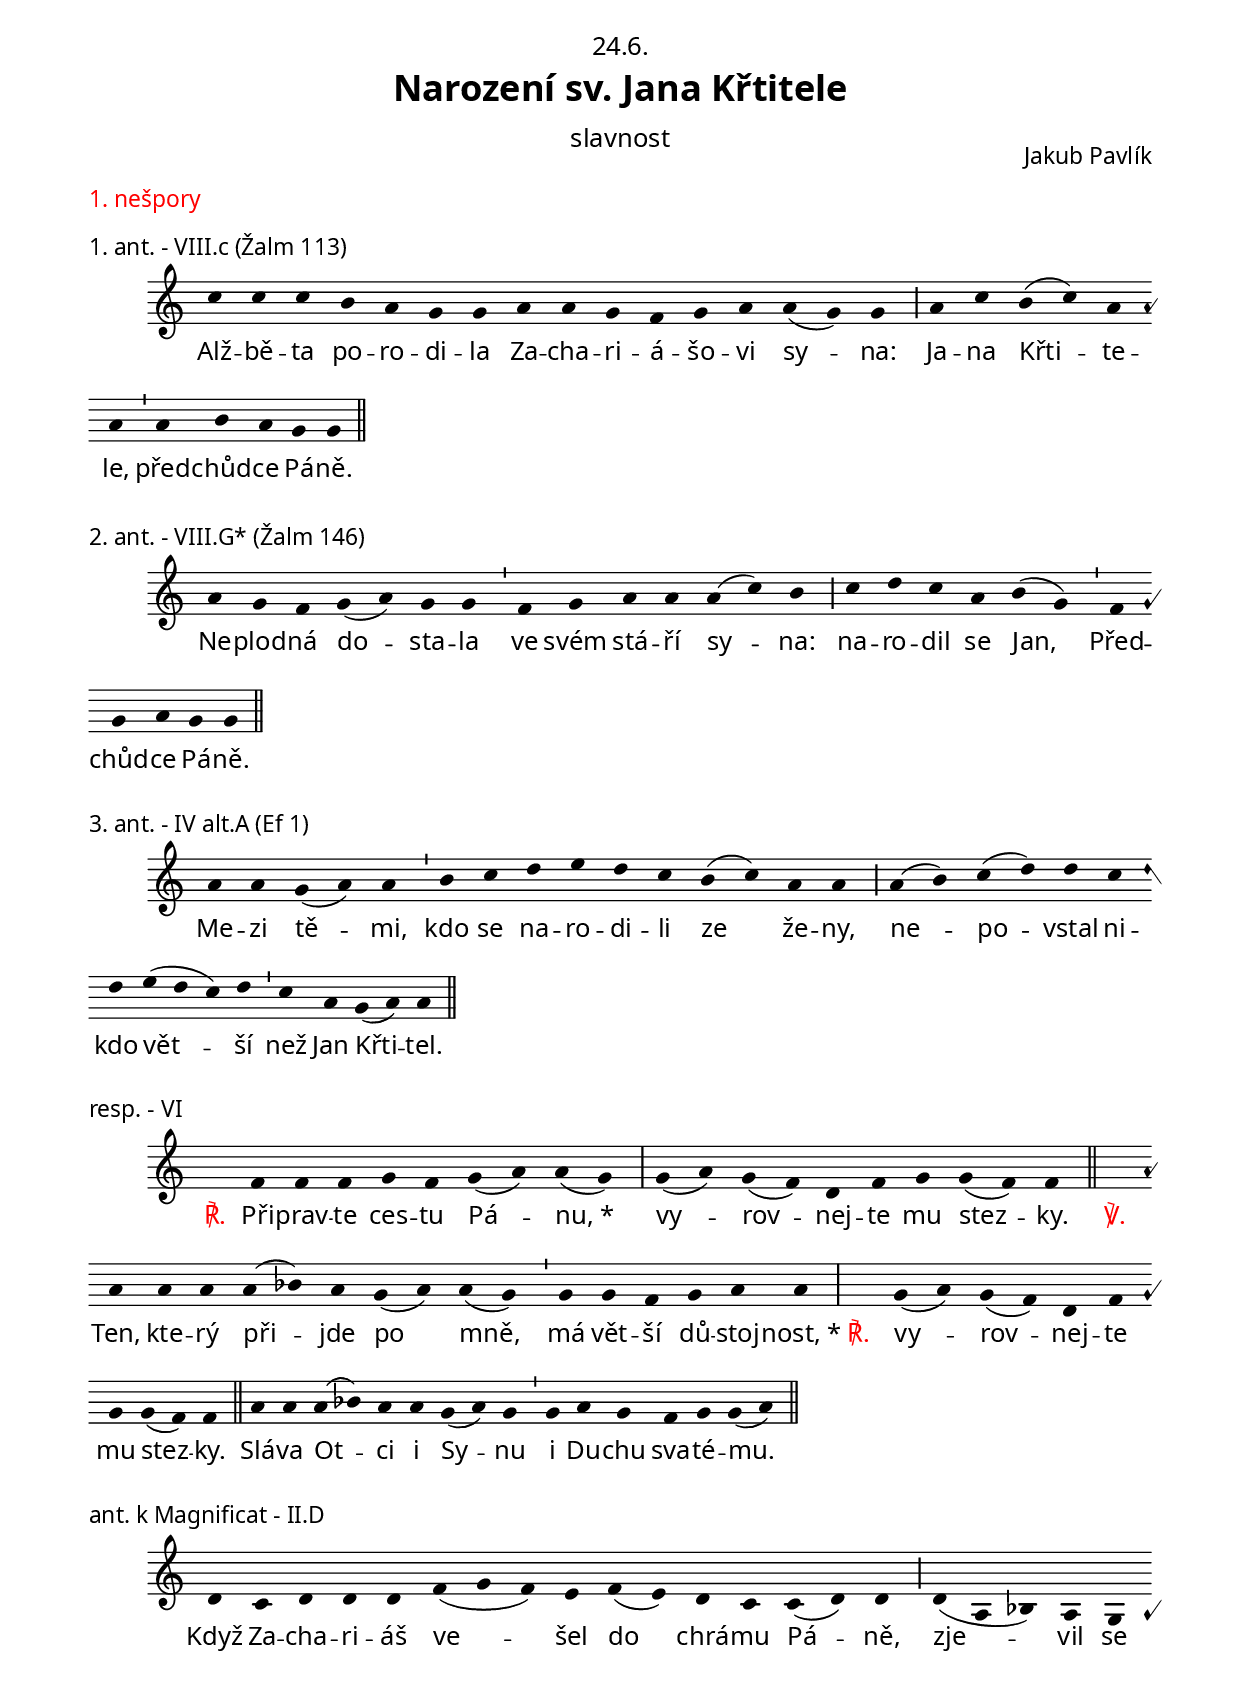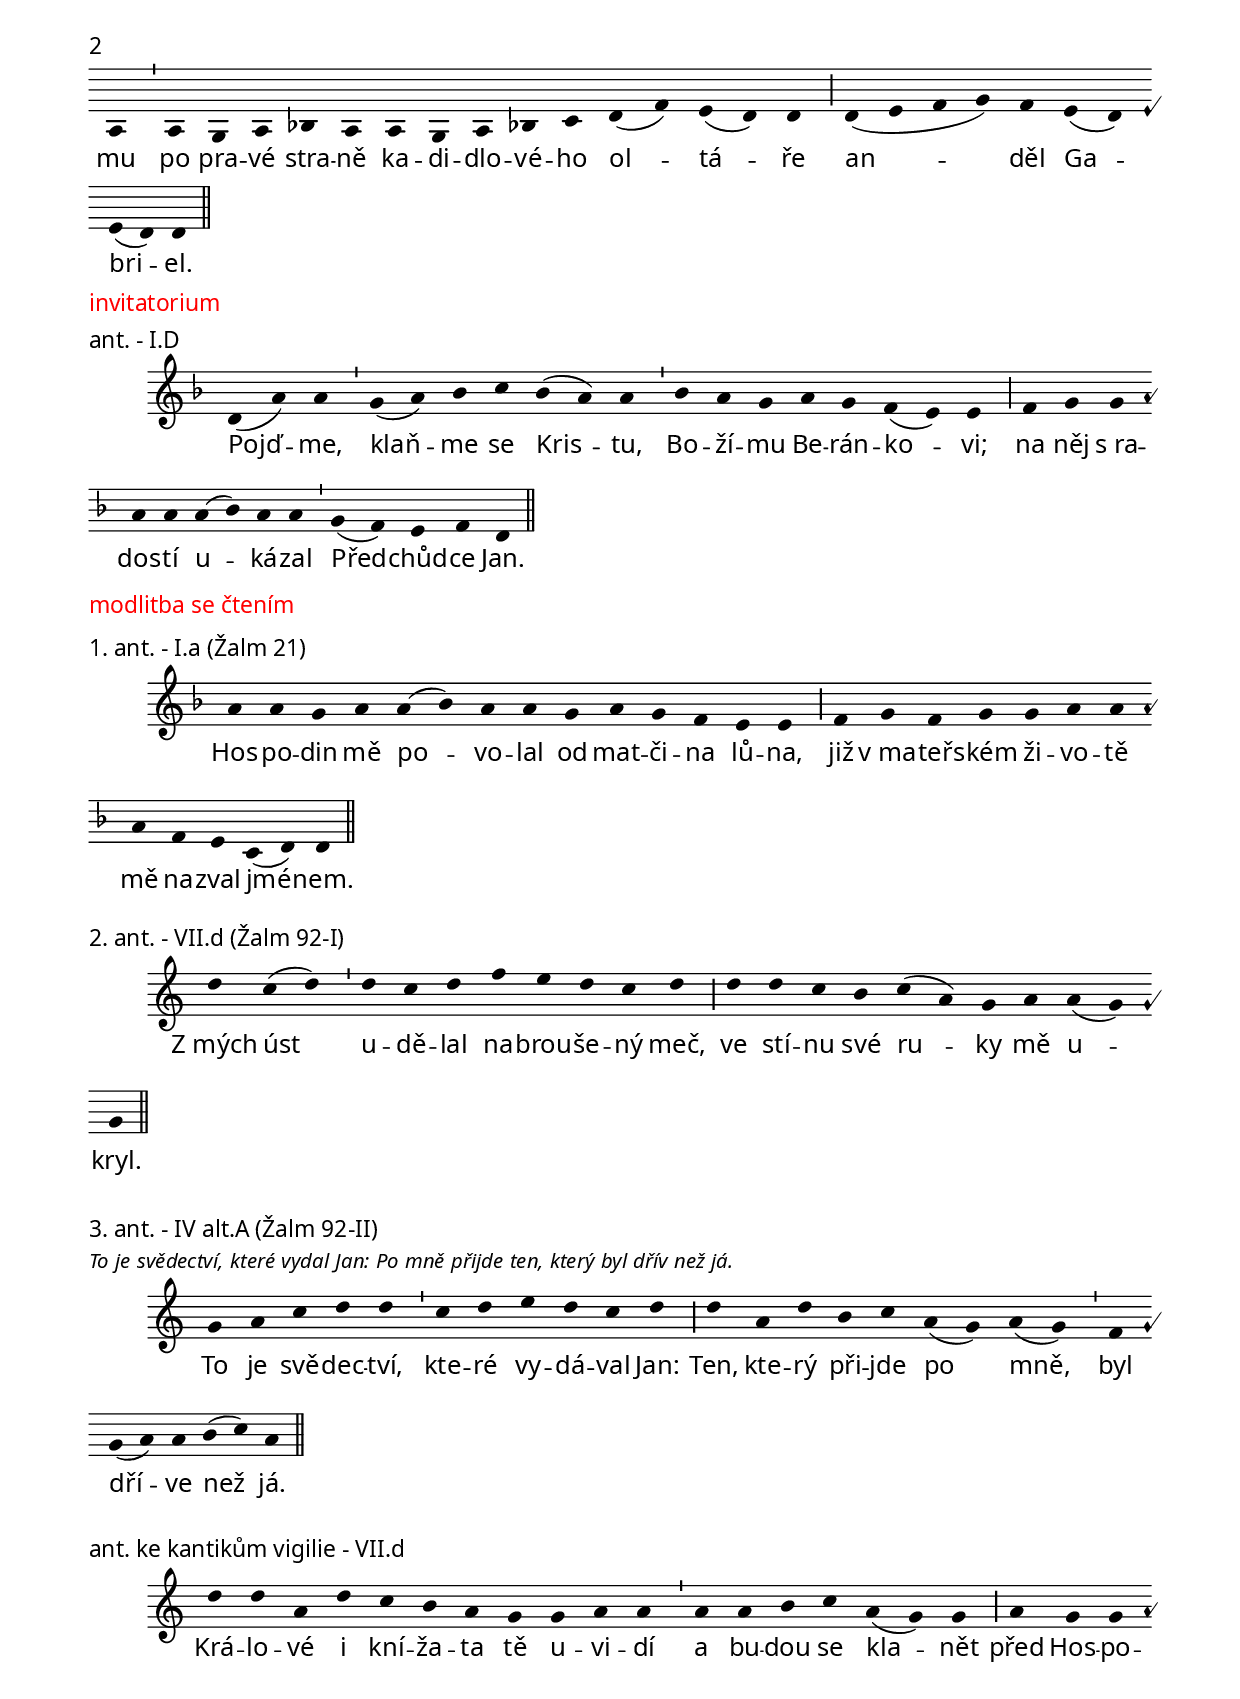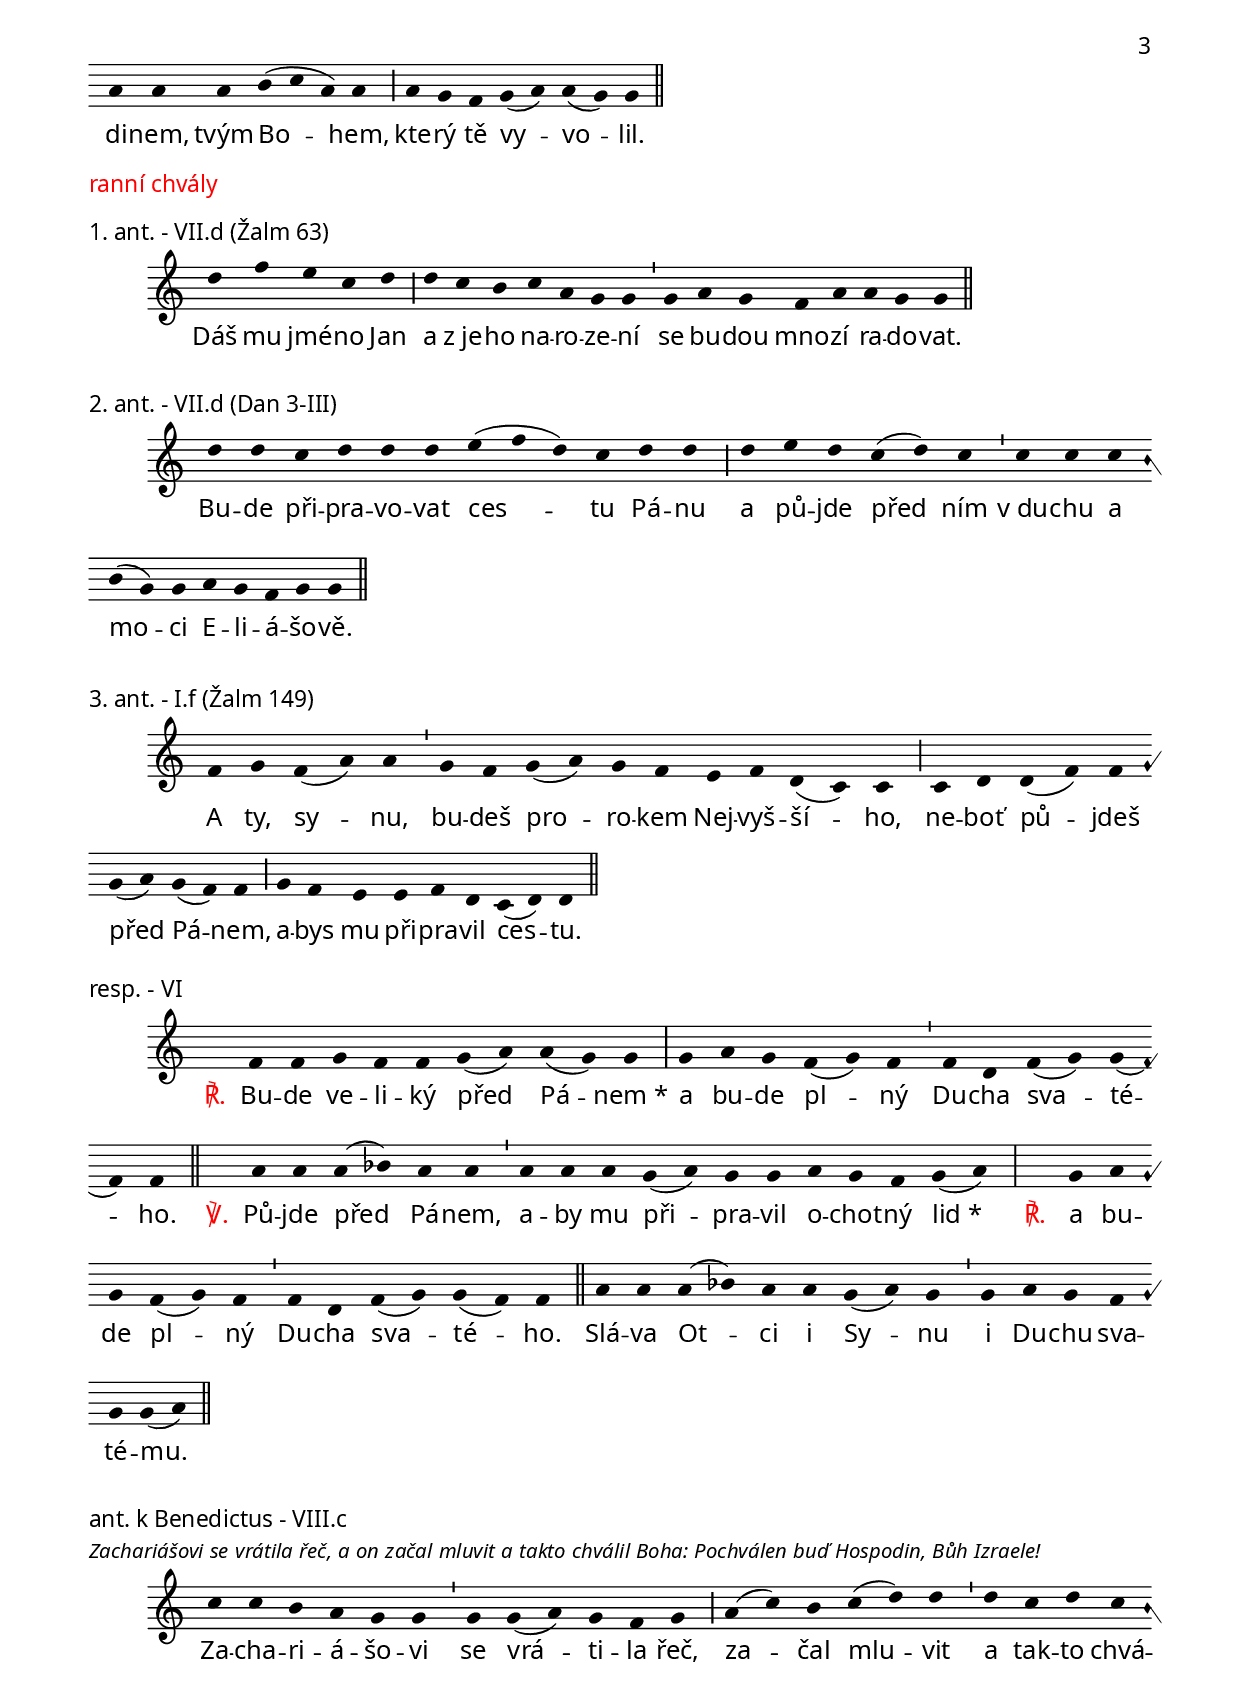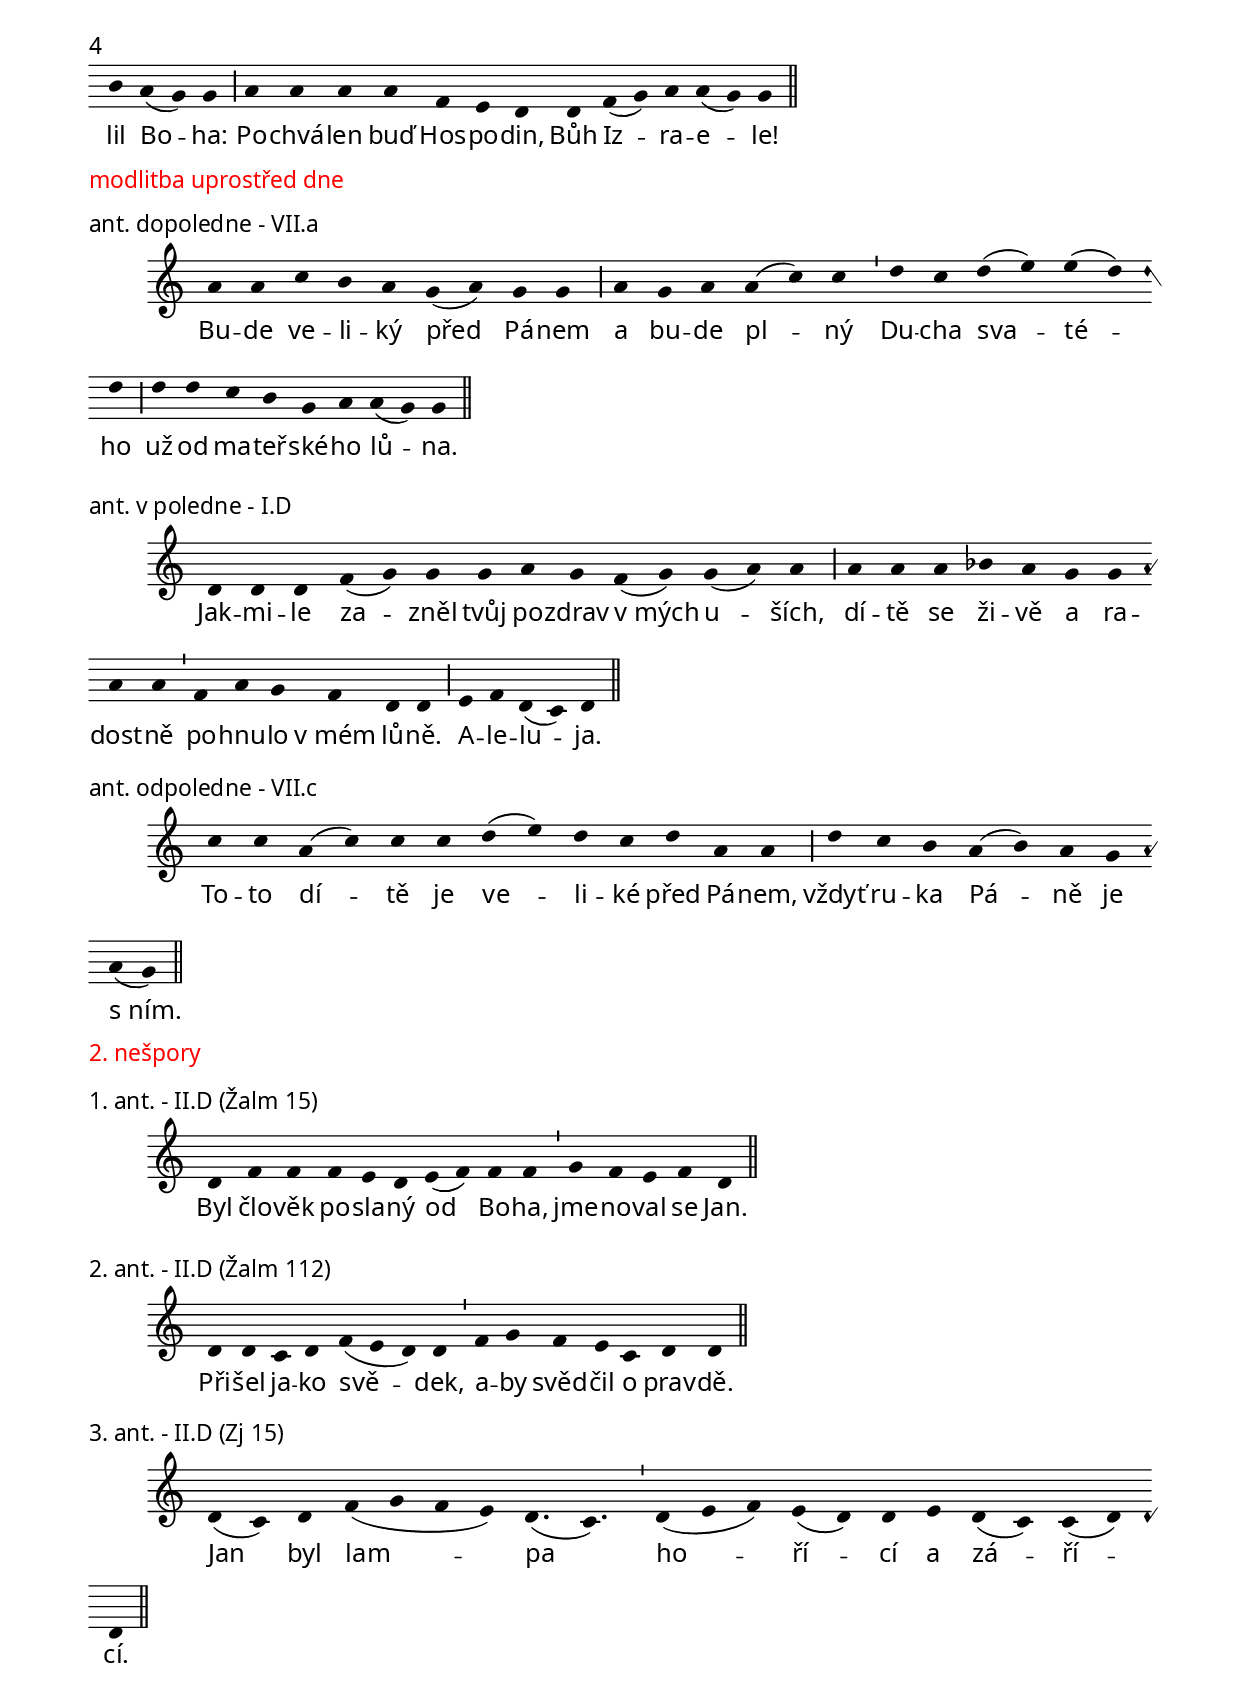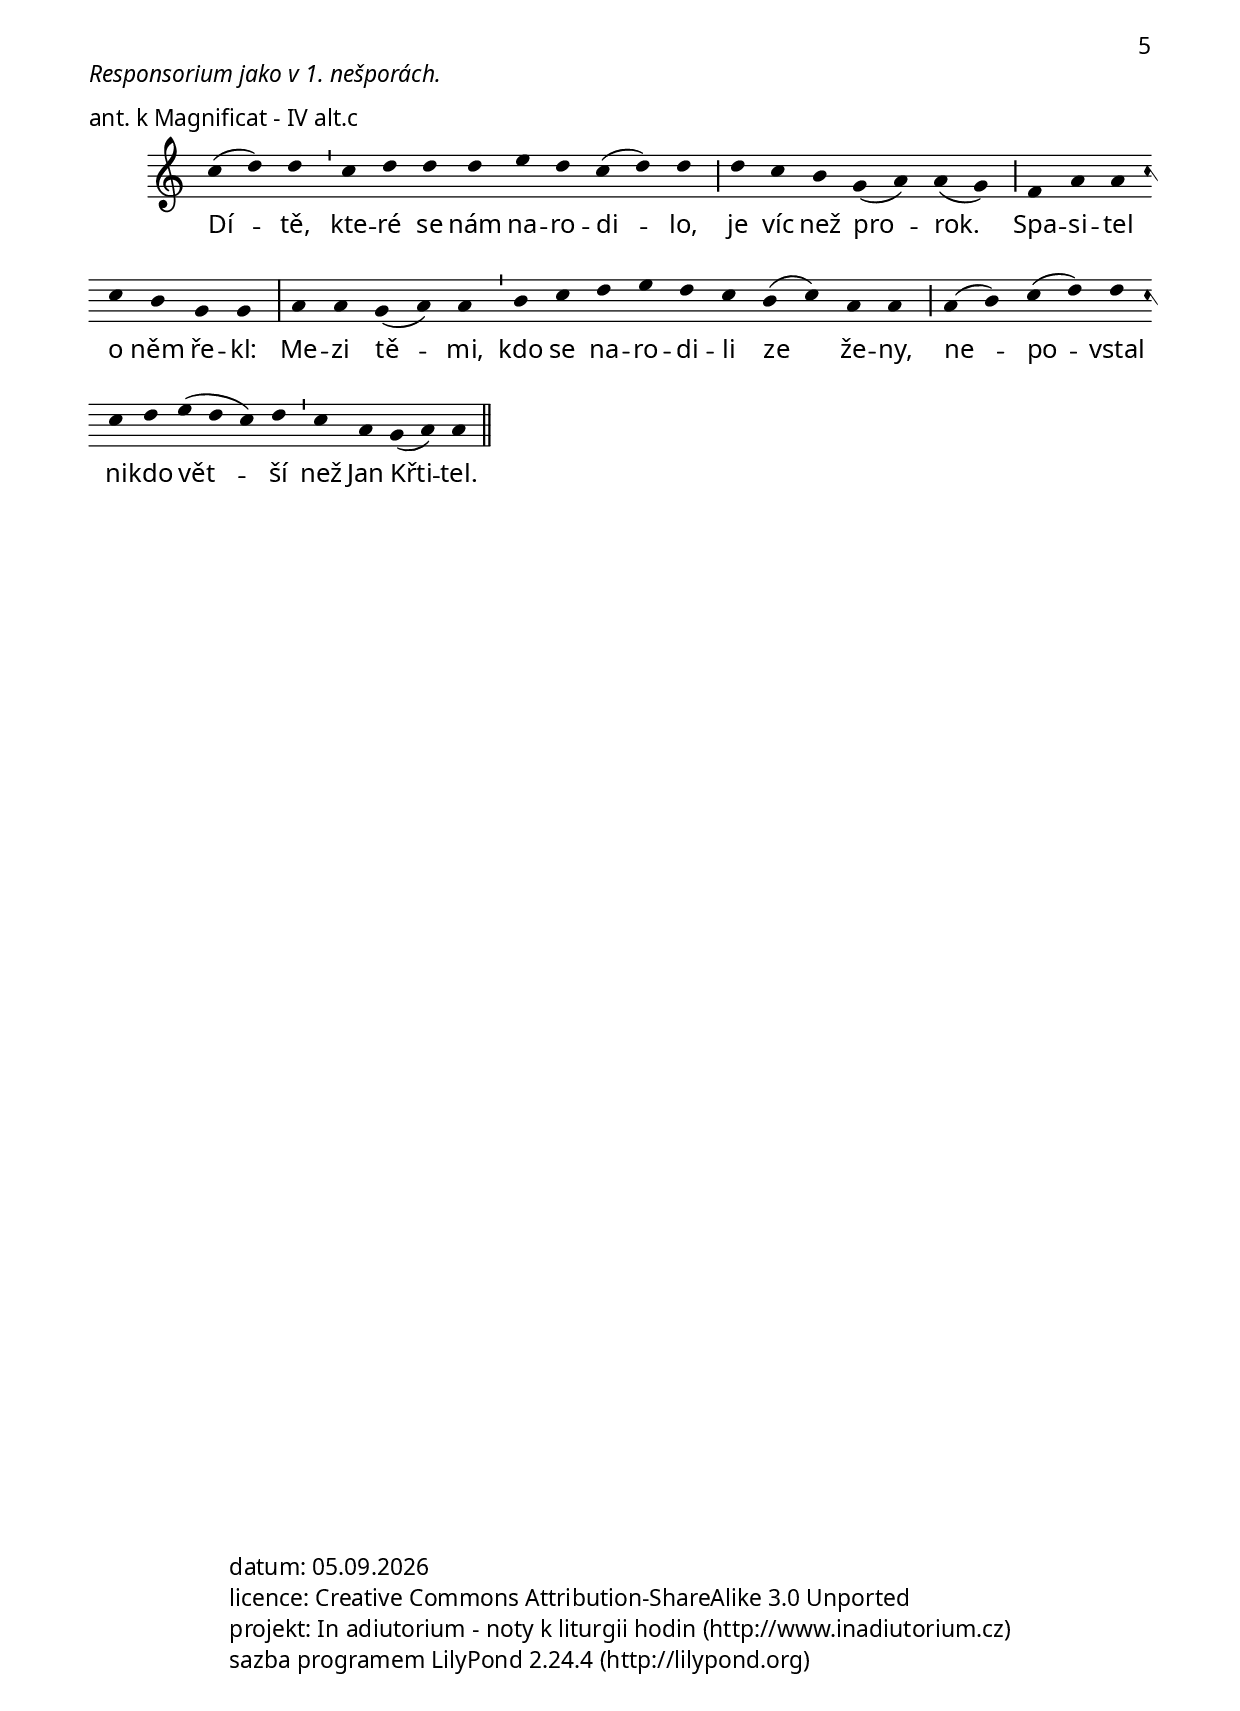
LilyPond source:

\version "2.15.37"

\include "../spolecne.ly"
\include "../dilyresponsorii.ly"

\header {
  title = \markup\titleSvatek
            "Narození sv. Jana Křtitele"
            slavnost
            24.6.
  composer = "Jakub Pavlík"
}



\markup {\nadpisHodinka {"1. nešpory"}}

\score {
  \relative c'' {
    \choralniRezim
    c4 c c b a g g a a g f g a a( g) g \barMaior
    a c b( c) a a \barMin
    a b a g g \barFinalis
  }
  \addlyrics {
    Alž -- bě -- ta po -- ro -- di -- la
    Za -- cha -- ri -- á -- šo -- vi sy -- na:
    Ja -- na Křti -- te -- le,
    před -- chůd -- ce Pá -- ně.
  }
  \header {
    quid = "1. ant."
    modus = "VIII"
    differentia = "c"
    psalmus = "Žalm 113"
    id = "1ne-a1"
    piece = \markup {\sestavTitulek}
  }
}

\score {
  \relative c'' {
    \choralniRezim
    a4 g f g( a) g g \barMin
    f g a a a( c) b \barMaior
    c d c a b( g) \barMin
    f g a g g \barFinalis
  }
  \addlyrics {
    Ne -- plod -- ná do -- sta -- la
    ve svém stá -- ří sy -- na:
    na -- ro -- dil se Jan,
    Před -- chůd -- ce Pá -- ně.
  }
  \header {
    quid = "2. ant."
    modus = "VIII"
    differentia = "G*"
    psalmus = "Žalm 146"
    id = "1ne-a2"
    piece = \markup {\sestavTitulek}
  }
}

\score {
  \relative c'' {
    \choralniRezim
    a4 a g( a) a \barMin
    b c d e d c b( c) a a \barMaior
    a( b) c( d) d c d e( d c) d \barMin
    c a g( a) a \barFinalis
  }
  \addlyrics {
    Me -- zi tě -- mi,
    kdo se na -- ro -- di -- li ze že -- ny,
    ne -- po -- vstal ni -- kdo vět -- ší
    než Jan Křti -- tel.
  }
  \header {
    quid = "3. ant."
    modus = "IV alt"
    differentia = "A"
    psalmus = "Ef 1"
    id = "1ne-a3"
    piece = \markup {\sestavTitulek}
  }
}

\score {
  \relative c' {
    \choralniRezim

    % R
    \neviditelna f
    f4 f f g f g( a) a( g) \barMax
    g( a) g( f) d f g g( f) f \barFinalis
    % V
    \neviditelna a
    a4 a a a( bes) a g( a) a( g) \barMin g g f g a a \barMax
    % R
    \neviditelna a
    g( a) g( f) d f g g( f) f \barFinalis
    % Slava
    \respVIdoxologie \barFinalis
  }
  \addlyrics {
    \Response Při -- prav -- te ces -- tu Pá -- nu,_*
    vy -- rov -- nej -- te mu stez -- ky.
    \Verse Ten, kte -- rý při -- jde po mně, má vět -- ší dů -- stoj -- nost,_*
    \Response vy -- rov -- nej -- te mu stez -- ky.
    \textRespDoxologie
  }
  \header {
    quid = "resp."
    modus = "VI"
    id = "1ne-resp"
    piece = \markup {\sestavTitulekResp}
  }
}

\score {
  \relative c' {
    \choralniRezim
    d4 c d d d f( g f) e f( e) d c c( d) d \barMaior
    d( a bes) a g a \barMin
    a g a bes a a g a bes c d( f) e( d) d \barMaior
    d( e f g) f e( d) e( d) d \barFinalis
  }
  \addlyrics {
    Když Za -- cha -- ri -- áš ve -- šel do chrá -- mu Pá -- ně,
    zje -- vil se mu
    po pra -- vé stra -- ně ka -- di -- dlo -- vé -- ho ol -- tá -- ře
    an -- děl Ga -- bri -- el.
  }
  \header {
    quid = "ant. k Magnificat"
    modus = "II"
    differentia = "D"
    psalmus = ""
    id = "1ne-amag"
    piece = \markup {\sestavTitulekBezZalmu}
  }
}

\markup {\nadpisHodinka {"invitatorium"}}

\score {
  \relative c' {
    \choralniRezim
    \key f \major
    d4( a') a \barMin g( a) bes c bes( a) a \barMin
    bes a g a g f( e) e \barMaior
    f g g a a a( bes) a a \barMin
    g( f) e f d \barFinalis
  }
  \addlyrics {
    Pojď -- me, klaň -- me se Kris -- tu,
    Bo -- ží -- mu Be -- rán -- ko -- vi;
    na něj s_ra -- dos -- tí u -- ká -- zal
    Před -- chůd -- ce Jan.
  }
  \header {
    quid = "ant."
    modus = "I"
    differentia = "D"
    psalmus = ""
    id = "invit"
    piece = \markup {\sestavTitulekBezZalmu}
  }
}

\markup {\nadpisHodinka {"modlitba se čtením"}}

\score {
  \relative c'' {
    \key f \major
    \choralniRezim
    a4 a g a a( bes) a a
    g a g f e e \barMaior
    f g f g g a a a f e c( d) d \barFinalis
  }
  \addlyrics {
    Hos -- po -- din mě po -- vo -- lal
    od mat -- či -- na lů -- na,
    již v_ma -- teř -- ském ži -- vo -- tě mě na -- zval jmé -- nem.
  }
  \header {
    quid = "1. ant."
    modus = "I"
    differentia = "a"
    psalmus = "Žalm 21"
    id = "mc-a1"
    piece = \markup {\sestavTitulek}
  }
}

\score {
  \relative c'' {
    \choralniRezim
    d4 c( d) \barMin
    d c d f e d c d \barMaior
    d d c b c( a) g a a( g) g \barFinalis
  }
  \addlyrics {
    Z_mých úst
    u -- dě -- lal na -- brou -- še -- ný meč,
    ve stí -- nu své ru -- ky mě u -- kryl.
  }
  \header {
    quid = "2. ant."
    modus = "VII"
    differentia = "d"
    psalmus = "Žalm 92-I"
    id = "mc-a2"
    piece = \markup {\sestavTitulek}
  }
}

\score {
  \relative c'' {
    \choralniRezim
    g4 a c d d \barMin
    c d e d c d \barMaior
    d a d b c a( g) a( g) \barMin
    f g( a) a b( c) a \barFinalis
  }
  \addlyrics {
    To je svě -- dec -- tví,
    kte -- ré vy -- dá -- val Jan:
    Ten, kte -- rý při -- jde po mně,
    byl dří -- ve než já.
  }
  \header {
    textus_approbatus = "To je svědectví, které vydal Jan:
    Po mně přijde ten, který byl dřív než já."
    quid = "3. ant."
    modus = "IV alt"
    differentia = "A"
    psalmus = "Žalm 92-II"
    fial = "antifony/advent_tyden3.ly#pa-amag"
    id = "mc-a3"
    piece = \markup {\sestavTitulek}
  }
}

\score {
  \relative c'' {
    \choralniRezim
    d4 d a d c b a g g a a \barMin
    a a b c a( g) g \barMaior
    a g g a a a b( c a) a \barMaior
    a g f g( a) a( g) g \barFinalis
  }
  \addlyrics {
    Krá -- lo -- vé i kní -- ža -- ta tě u -- vi -- dí
    a bu -- dou se kla -- nět
    před Hos -- po -- di -- nem, tvým Bo -- hem,
    kte -- rý tě vy -- vo -- lil.
  }
  \header {
    quid = "ant. ke kantikům vigilie"
    modus = "VII"
    differentia = "d"
    psalmus = ""
    id = "mc-avig"
    piece = \markup {\sestavTitulekBezZalmu}
  }
}

\markup {\nadpisHodinka {"ranní chvály"}}

\score {
  \relative c'' {
    \choralniRezim
    d4 f e c d \barMaior
    d c b c a g g \barMin
    g a g f a a g g \barFinalis
  }
  \addlyrics {
    Dáš mu jmé -- no Jan
    a z_je -- ho na -- ro -- ze -- ní
    se bu -- dou mno -- zí ra -- do -- vat.
  }
  \header {
    quid = "1. ant."
    modus = "VII"
    differentia = "d"
    psalmus = "Žalm 63"
    id = "rch-a1"
    piece = \markup {\sestavTitulek}
  }
}

\score {
  \relative c'' {
    \choralniRezim
    d4 d c d d d e( f d) c d d \barMaior
    d e d c( d) c \barMin
    c c c b( g) g a g f g g \barFinalis
  }
  \addlyrics {
    Bu -- de při -- pra -- vo -- vat ces -- tu Pá -- nu
    a pů -- jde před ním
    v_du -- chu a mo -- ci E -- li -- á -- šo -- vě.
  }
  \header {
    quid = "2. ant."
    modus = "VII"
    differentia = "d"
    psalmus = "Dan 3-III"
    id = "rch-a2"
    piece = \markup {\sestavTitulek}
  }
}

\score {
  \relative c' {
    \choralniRezim
    f4 g f( a) a \barMin
    g f g( a) g f e f d( c) c \barMaior
    c d d( f) f g( a) g( f) f \barMaior
    g f e e f d c( d) d \barFinalis
  }
  \addlyrics {
    A ty, sy -- nu,
    bu -- deš pro -- ro -- kem Nej -- vyš -- ší -- ho,
    ne -- boť pů -- jdeš před Pá -- nem,
    a -- bys mu při -- pra -- vil ces -- tu.
  }
  \header {
    quid = "3. ant."
    modus = "I"
    differentia = "f"
    psalmus = "Žalm 149"
    id = "rch-a3"
    piece = \markup {\sestavTitulek}
  }
}

\score {
  \relative c' {
    \choralniRezim

    % R
    \neviditelna f
    f4 f g f f g( a) a( g) g \barMax
    g a g f( g) f \barMin f d f( g) g( f) f \barFinalis
    % V
    \neviditelna a
    a4 a a( bes) a a \barMin a a a g( a) g g a g f g( a) \barMax
    % R
    \neviditelna a
    g a g f( g) f \barMin f d f( g) g( f) f \barFinalis
    % Slava
    \respVIdoxologie \barFinalis
  }
  \addlyrics {
    \Response Bu -- de ve -- li -- ký před Pá -- nem_*
    a bu -- de pl -- ný Du -- cha sva -- té -- ho.
    \Verse Pů -- jde před Pá -- nem,
    a -- by mu při -- pra -- vil o -- chot -- ný lid_*
    \Response a bu -- de pl -- ný Du -- cha sva -- té -- ho.
    \textRespDoxologie
  }
  \header {
    quid = "resp."
    modus = "VI"
    id = "rch-resp"
    piece = \markup {\sestavTitulekResp}
  }
}

\score {
  \relative c'' {
    \choralniRezim
    c4 c b a g g \barMin g g( a) g f g \barMaior
    a( c) b c( d) d \barMin d c d c b a( g) g \barMaior
    a a a a f e d d f( g) a a( g) g \barFinalis
  }
  \addlyrics {
    Za -- cha -- ri -- á -- šo -- vi se vrá -- ti -- la řeč,
    % a on
    za -- čal mlu -- vit a tak -- to chvá -- lil Bo -- ha:
    Po -- chvá -- len buď Hos -- po -- din, Bůh Iz -- ra -- e -- le!
  }
  \header {
    textus_approbatus = "Zachariášovi se vrátila řeč,
    a on začal mluvit a takto chválil Boha:
    Pochválen buď Hospodin, Bůh Izraele!"
    quid = "ant. k Benedictus"
    modus = "VIII"
    differentia = "c"
    psalmus = ""
    id = "rch-aben"
    piece = \markup {\sestavTitulekBezZalmu}
  }
}

\markup {\nadpisHodinka {"modlitba uprostřed dne"}}

\score {
  \relative c'' {
    \choralniRezim
    a4 a c b a g( a) g g \barMaior
    a g a a( c) c \barMin
    d c d( e) e( d) d \barMaior
    d d c b g a a( g) g \barFinalis
  }
  \addlyrics {
    Bu -- de ve -- li -- ký před Pá -- nem
    a bu -- de pl -- ný
    Du -- cha sva -- té -- ho
    už od ma -- teř -- ské -- ho lů -- na.
  }
  \header {
    quid = "ant. dopoledne"
    modus = "VII"
    differentia = "a"
    psalmus = ""
    id = "tercie"
    piece = \markup {\sestavTitulekBezZalmu}
  }
}

\score {
  \relative c' {
    \choralniRezim
    d4 d d f( g) g g a g f( g) g( a) a \barMaior
    a a a bes a g g a a \barMin
    f a g f d d \barMaior

    e f d( c) d \barFinalis
  }
  \addlyrics {
    Jak -- mi -- le za -- zněl tvůj po -- zdrav v_mých u -- ších,
    dí -- tě se ži -- vě a ra -- dost -- ně
    po -- hnu -- lo v_mém lů -- ně.

    A -- le -- lu -- ja.
  }
  \header {
    quid = "ant. v poledne"
    modus = "I"
    differentia = "D"
    psalmus = ""
    fial = "antifony/advent_predvanocni_datum.ly#predvanocni-22-ben"
    id = "sexta"
    piece = \markup {\sestavTitulekBezZalmu}
  }
}

\score {
  \relative c'' {
    \choralniRezim
    c4 c a( c) c c d( e) d c d a a \barMaior
    d c b a( b) a g a( g) \barFinalis
  }
  \addlyrics {
    To -- to dí -- tě je ve -- li -- ké před Pá -- nem,
    vždyť ru -- ka Pá -- ně je s_ním.
  }
  \header {
    quid = "ant. odpoledne"
    modus = "VII"
    differentia = "c"
    psalmus = ""
    id = "nona"
    piece = \markup {\sestavTitulekBezZalmu}
  }
}

\markup {\nadpisHodinka {"2. nešpory"}}

\score {
  \relative c' {
    \choralniRezim
    d4 f f f e d e( f) f f \barMin
    g f e f d \barFinalis
  }
  \addlyrics {
    Byl člo -- věk po -- sla -- ný od Bo -- ha,
    jme -- no -- val se Jan.
  }
  \header {
    quid = "1. ant."
    modus = "II"
    differentia = "D"
    psalmus = "Žalm 15"
    id = "2ne-a1"
    fons = "3. ne adventní, cyklus B, 1. nešp., k Magnificat; jen první půlka"
    fial = "antifony/advent_nedeleB.ly#iiimag1?zacatek"
    piece = \markup {\sestavTitulek}
  }
}

\score {
  \relative c' {
    \choralniRezim
    d4 d c d f( e d) d \barMin
    f g f e c d d \barFinalis
  }
  \addlyrics {
    Při -- šel ja -- ko svě -- dek,
    a -- by svěd -- čil o prav -- dě.
  }
  \header {
    quid = "2. ant."
    modus = "II"
    differentia = "D"
    psalmus = "Žalm 112"
    id = "2ne-a2"
    piece = \markup {\sestavTitulek}
  }
}

\score {
  \relative c' {
    \choralniRezim
    d4( c) d f( g f e) d4.( c) \barMin d4( e f) e( d) d e d( c) c( d) d \barFinalis
  }
  \addlyrics {
    Jan byl lam -- pa ho -- ří -- cí a zá -- ří -- cí.
  }
  \header {
    quid = "3. ant."
    modus = "II"
    differentia = "D"
    psalmus = "Zj 15"
    id = "2ne-a3"
    piece = \markup {\sestavTitulek}
  }
}

\markup\italic{Responsorium jako v 1. nešporách.}

\score {
  \relative c'' {
    \choralniRezim
    c( d) d \barMin c d d d e d c( d) d \barMaior
    d c b g( a) a( g) \barMaior

    f a a c b g g \barMax

    a a g( a) a \barMin
    b c d e d c b( c) a a \barMaior
    a( b) c( d) d c d e( d c) d \barMin
    c a g( a) a \barFinalis
  }
  \addlyrics {
    Dí -- tě, kte -- ré se nám na -- ro -- di -- lo,
    je víc než pro -- rok.

    Spa -- si -- tel o něm ře -- kl:

    Me -- zi tě -- mi,
    kdo se na -- ro -- di -- li ze že -- ny,
    ne -- po -- vstal ni -- kdo vět -- ší
    než Jan Křti -- tel.
  }
  \header {
    quid = "ant. k Magnificat"
    modus = "IV alt"
    differentia = "c"
    psalmus = ""
    id = "2ne-amag"
    fons = "2. část viz 1. nešp, 3. ant."
    fial = "sanktoral/0624narozenikrtitele.ly#1ne-a3?konec"
    piece = \markup {\sestavTitulekBezZalmu}
  }
}